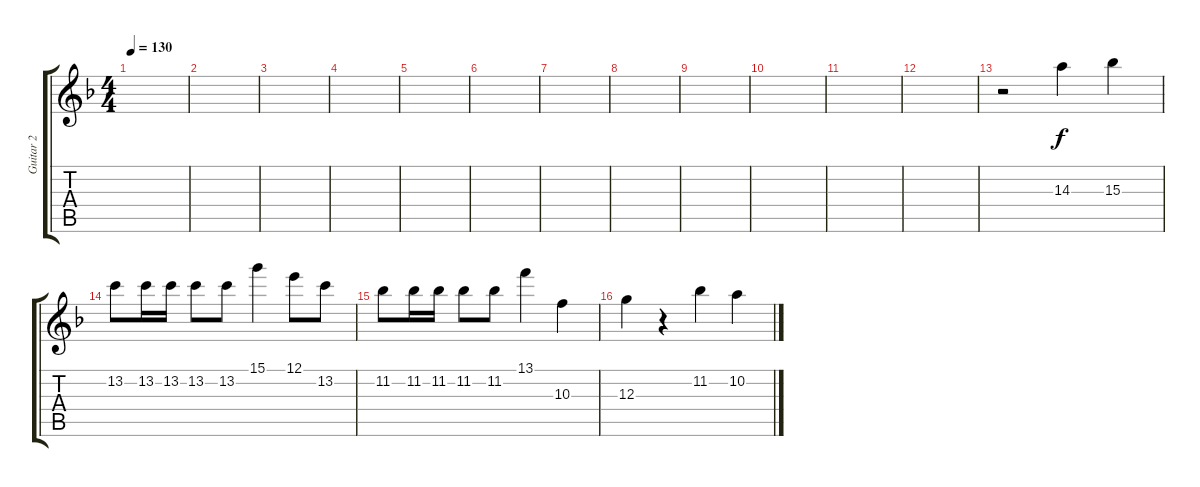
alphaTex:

\track ("Guitar 2" "Guitar 2") {instrument electricguitarmuted}
\staff {score tabs}
\tuning (E4 B3 G3 D3 A2 E2) {hide}
\ts (4 4)
\tempo 130
\clef g2
\ks f
|
|
|
|
|
|
|
|
|
|
|
|
r.2 14.3.4 15.3.4 |
13.2.8 13.2.16 13.2.16 13.2.8 13.2.8 15.1.4 12.1.8 13.2.8 |
11.2.8 11.2.16 11.2.16 11.2.8 11.2.8 13.1.4 10.3.4 |
12.3.4 r.4 11.2.4 10.2.4
